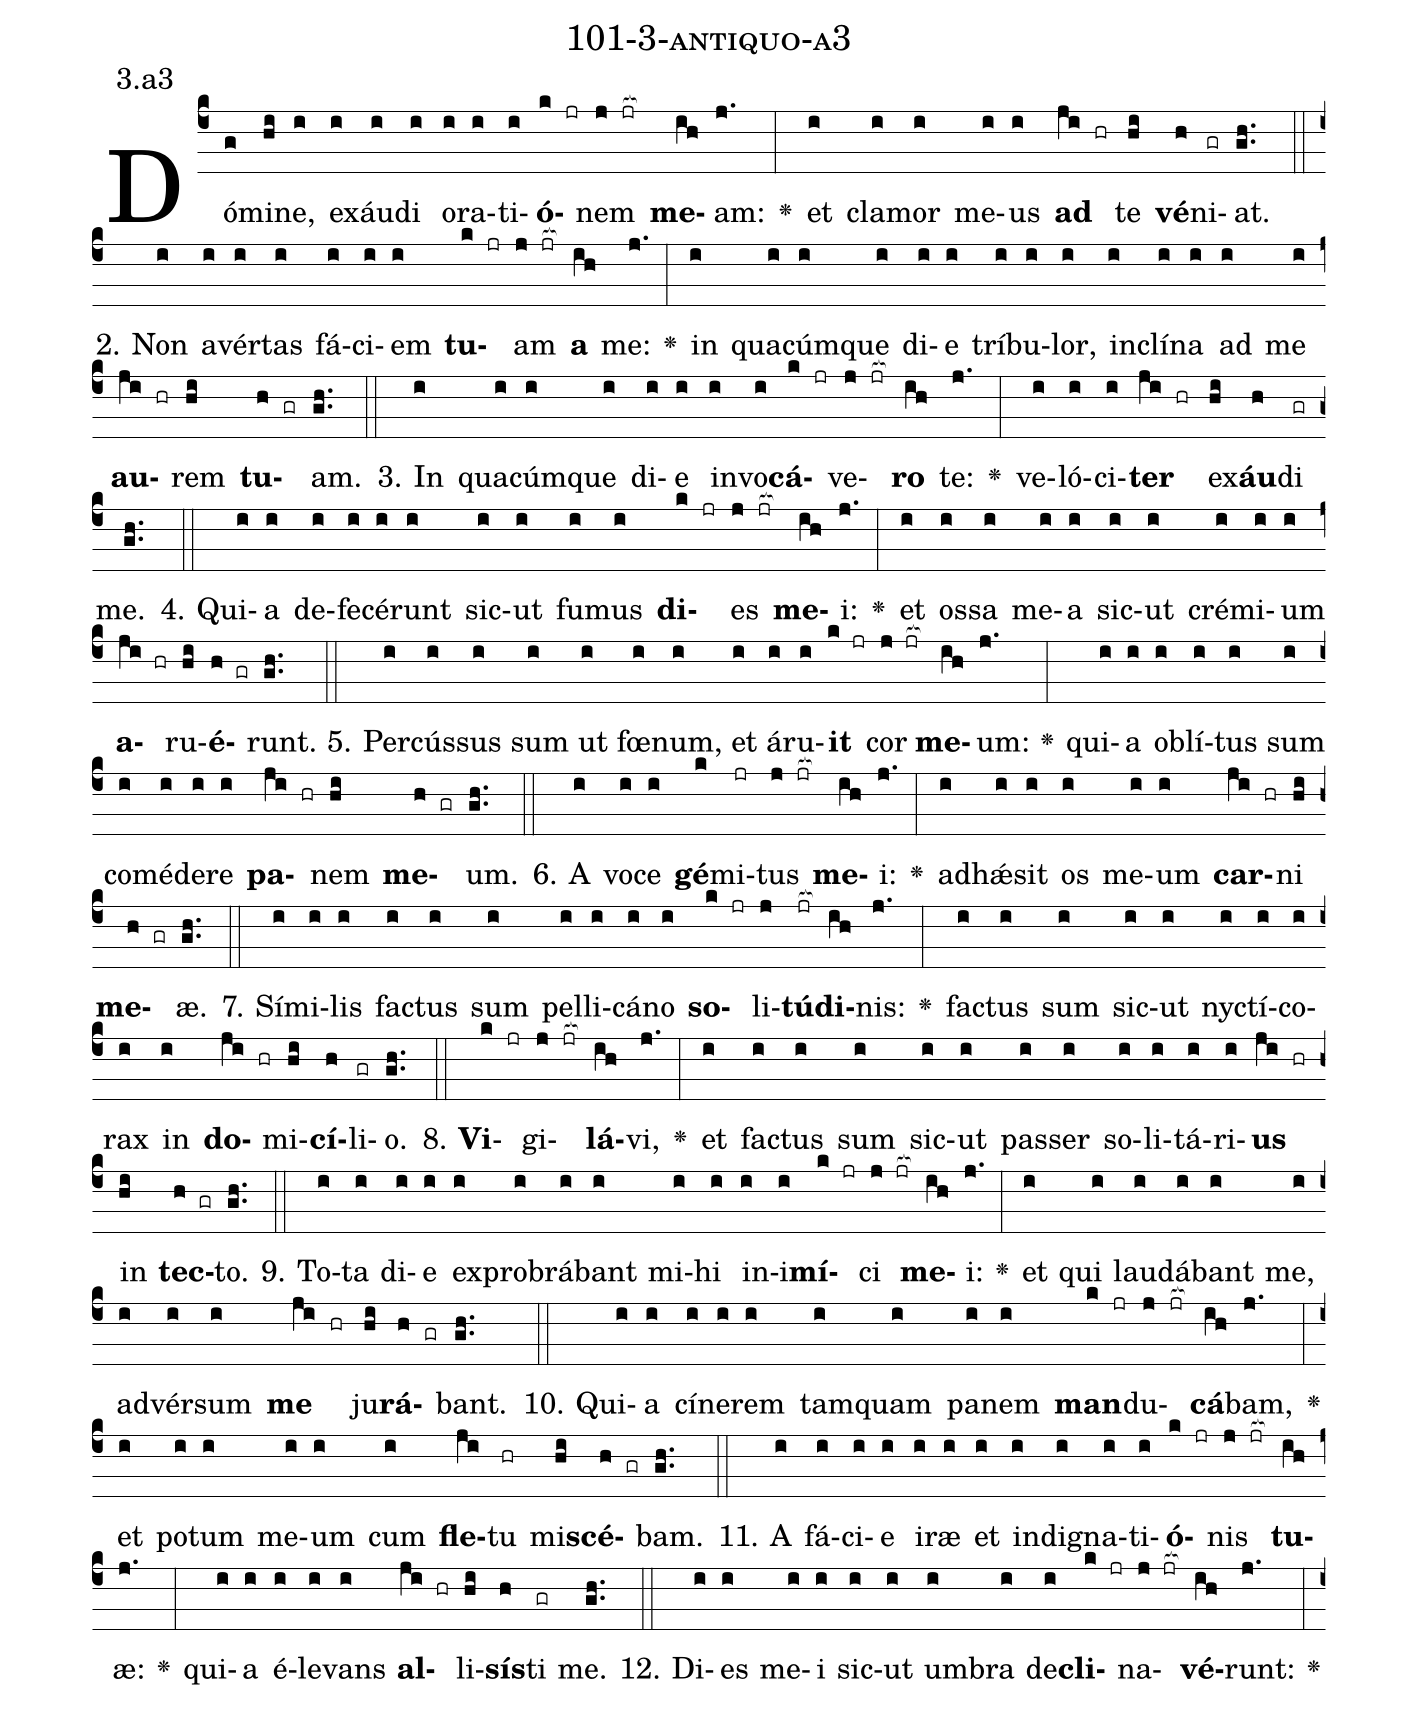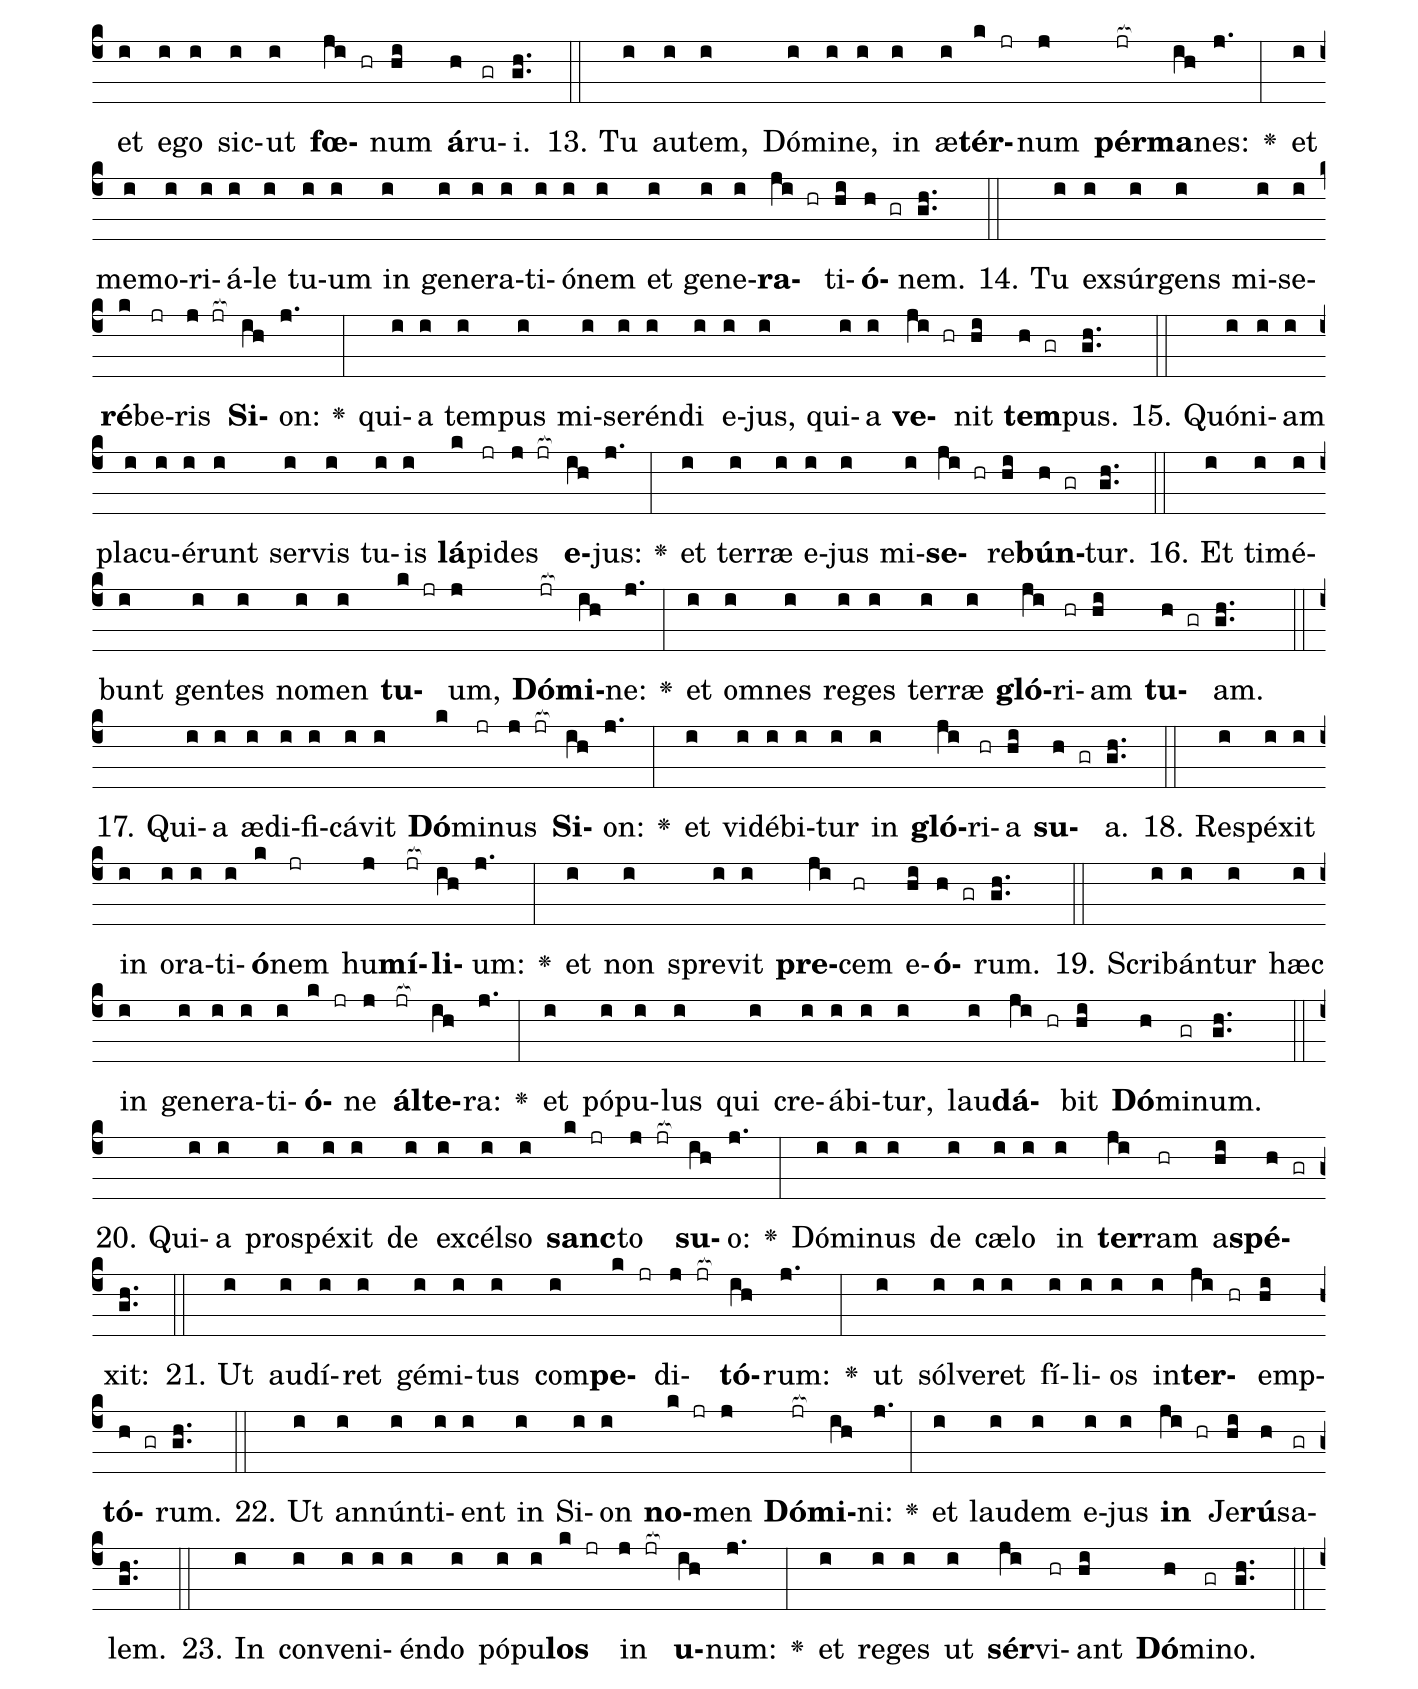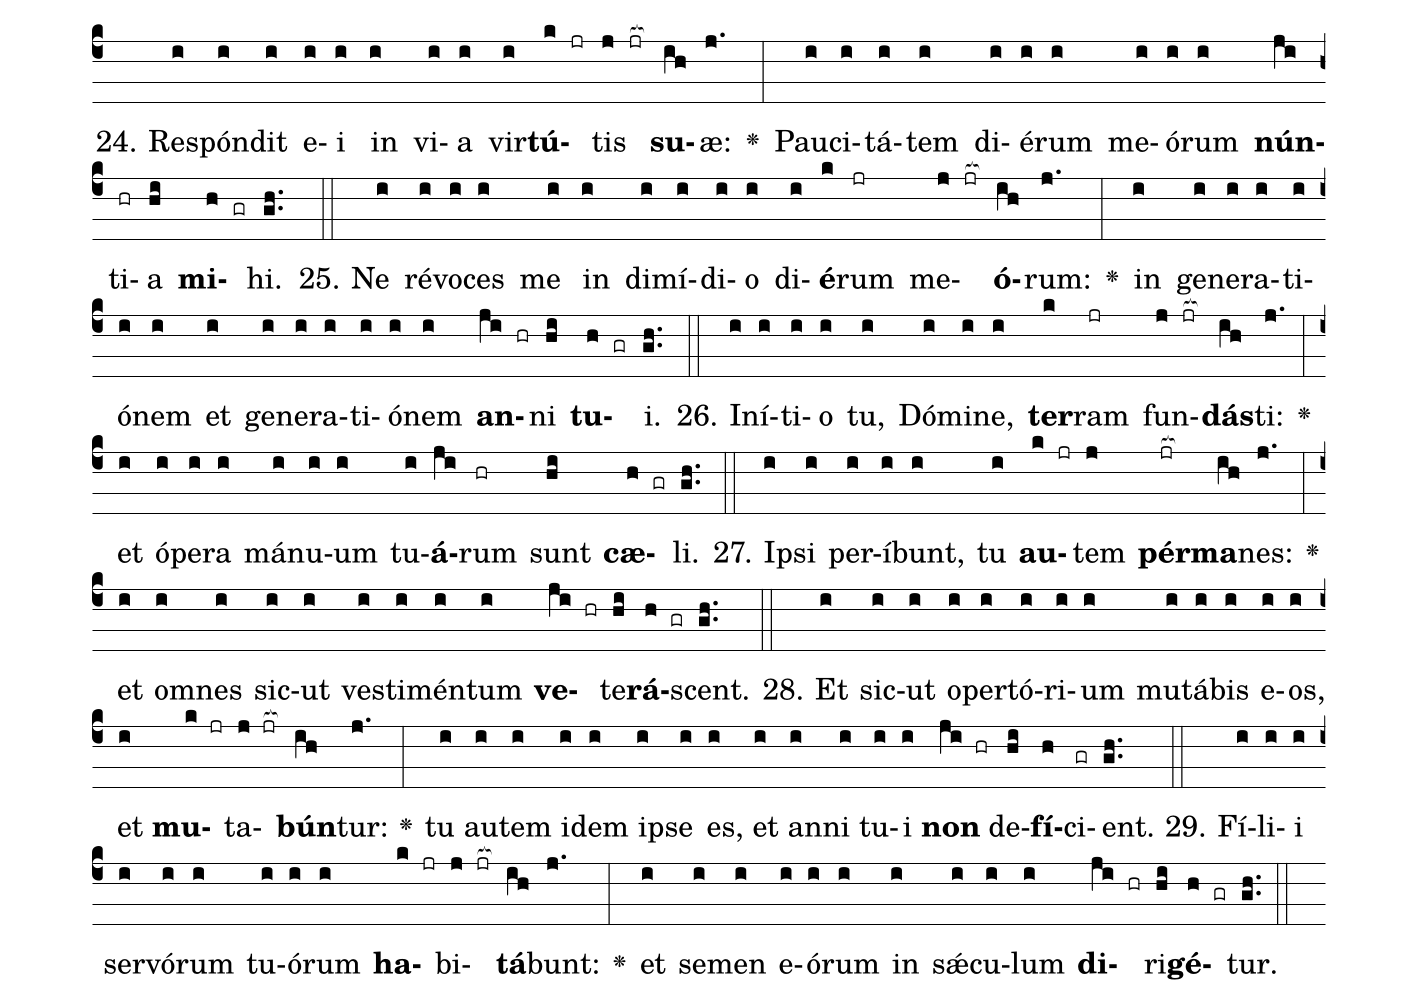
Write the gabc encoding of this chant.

name: 101-3-antiquo-a3;
annotation: 3.a3;
%%
(c4)Dó(g)mi(hi)ne,(i) ex(i)áu(i)di(i) o(i)ra(i)ti(i)<b>ó</b>(k jr)nem(j jr[ocb:1{]) <b>me</b>(ih[ocb:0}])am:(j.) <v>\greheightstar</v>(:) et(i) cla(i)mor(i) me(i)us(i) <b>ad</b>(ji hr) te(hi) <b>vé</b>(h)ni(gr)at.(gh..) (::)
2. Non(i) a(i)vér(i)tas(i) fá(i)ci(i)em(i) <b>tu</b>(k jr)am(j jr[ocb:1{]) <b>a</b>(ih[ocb:0}]) me:(j.) <v>\greheightstar</v>(:) in(i) qua(i)cúm(i)que(i) di(i)e(i) trí(i)bu(i)lor,(i) in(i)clí(i)na(i) ad(i) me(i) <b>au</b>(ji hr)rem(hi) <b>tu</b>(h gr)am.(gh..) (::)
3. In(i) qua(i)cúm(i)que(i) di(i)e(i) in(i)vo(i)<b>cá</b>(k jr)ve(j jr[ocb:1{])<b>ro</b>(ih[ocb:0}]) te:(j.) <v>\greheightstar</v>(:) ve(i)ló(i)ci(i)<b>ter</b>(ji hr) ex(hi)<b>áu</b>(h)di(gr) me.(gh..) (::)
4. Qui(i)a(i) de(i)fe(i)cé(i)runt(i) sic(i)ut(i) fu(i)mus(i) <b>di</b>(k jr)es(j jr[ocb:1{]) <b>me</b>(ih[ocb:0}])i:(j.) <v>\greheightstar</v>(:) et(i) os(i)sa(i) me(i)a(i) sic(i)ut(i) cré(i)mi(i)um(i) <b>a</b>(ji hr)ru(hi)<b>é</b>(h gr)runt.(gh..) (::)
5. Per(i)cús(i)sus(i) sum(i) ut(i) fœ(i)num,(i) et(i) á(i)ru(i)<b>it</b>(k jr) cor(j jr[ocb:1{]) <b>me</b>(ih[ocb:0}])um:(j.) <v>\greheightstar</v>(:) qui(i)a(i) ob(i)lí(i)tus(i) sum(i) com(i)é(i)de(i)re(i) <b>pa</b>(ji hr)nem(hi) <b>me</b>(h gr)um.(gh..) (::)
6. A(i) vo(i)ce(i) <b>gé</b>(k)mi(jr)tus(j jr[ocb:1{]) <b>me</b>(ih[ocb:0}])i:(j.) <v>\greheightstar</v>(:) ad(i)hǽ(i)sit(i) os(i) me(i)um(i) <b>car</b>(ji hr)ni(hi) <b>me</b>(h gr)æ.(gh..) (::)
7. Sí(i)mi(i)lis(i) fac(i)tus(i) sum(i) pel(i)li(i)cá(i)no(i) <b>so</b>(k jr)li(j)<b>tú</b>(jr[ocb:1{])<b>di</b>(ih[ocb:0}])nis:(j.) <v>\greheightstar</v>(:) fac(i)tus(i) sum(i) sic(i)ut(i) nyc(i)tí(i)co(i)rax(i) in(i) <b>do</b>(ji hr)mi(hi)<b>cí</b>(h)li(gr)o.(gh..) (::)
8. <b>Vi</b>(k jr)gi(j jr[ocb:1{])<b>lá</b>(ih[ocb:0}])vi,(j.) <v>\greheightstar</v>(:) et(i) fac(i)tus(i) sum(i) sic(i)ut(i) pas(i)ser(i) so(i)li(i)tá(i)ri(i)<b>us</b>(ji hr) in(hi) <b>tec</b>(h gr)to.(gh..) (::)
9. To(i)ta(i) di(i)e(i) ex(i)pro(i)brá(i)bant(i) mi(i)hi(i) in(i)i(i)<b>mí</b>(k jr)ci(j jr[ocb:1{]) <b>me</b>(ih[ocb:0}])i:(j.) <v>\greheightstar</v>(:) et(i) qui(i) lau(i)dá(i)bant(i) me,(i) ad(i)vér(i)sum(i) <b>me</b>(ji hr) ju(hi)<b>rá</b>(h gr)bant.(gh..) (::)
10. Qui(i)a(i) cí(i)ne(i)rem(i) tam(i)quam(i) pa(i)nem(i) <b>man</b>(k jr)du(j jr[ocb:1{])<b>cá</b>(ih[ocb:0}])bam,(j.) <v>\greheightstar</v>(:) et(i) po(i)tum(i) me(i)um(i) cum(i) <b>fle</b>(ji)tu(hr) mi(hi)<b>scé</b>(h gr)bam.(gh..) (::)
11. A(i) fá(i)ci(i)e(i) i(i)ræ(i) et(i) in(i)di(i)gna(i)ti(i)<b>ó</b>(k jr)nis(j jr[ocb:1{]) <b>tu</b>(ih[ocb:0}])æ:(j.) <v>\greheightstar</v>(:) qui(i)a(i) é(i)le(i)vans(i) <b>al</b>(ji hr)li(hi)<b>sís</b>(h)ti(gr) me.(gh..) (::)
12. Di(i)es(i) me(i)i(i) sic(i)ut(i) um(i)bra(i) de(i)<b>cli</b>(k jr)na(j jr[ocb:1{])<b>vé</b>(ih[ocb:0}])runt:(j.) <v>\greheightstar</v>(:) et(i) e(i)go(i) sic(i)ut(i) <b>fœ</b>(ji hr)num(hi) <b>á</b>(h)ru(gr)i.(gh..) (::)
13. Tu(i) au(i)tem,(i) Dó(i)mi(i)ne,(i) in(i) æ(i)<b>tér</b>(k jr)num(j) <b>pér</b>(jr[ocb:1{])<b>ma</b>(ih[ocb:0}])nes:(j.) <v>\greheightstar</v>(:) et(i) me(i)mo(i)ri(i)á(i)le(i) tu(i)um(i) in(i) ge(i)ne(i)ra(i)ti(i)ó(i)nem(i) et(i) ge(i)ne(i)<b>ra</b>(ji hr)ti(hi)<b>ó</b>(h gr)nem.(gh..) (::)
14. Tu(i) ex(i)súr(i)gens(i) mi(i)se(i)<b>ré</b>(k)be(jr)ris(j jr[ocb:1{]) <b>Si</b>(ih[ocb:0}])on:(j.) <v>\greheightstar</v>(:) qui(i)a(i) tem(i)pus(i) mi(i)se(i)rén(i)di(i) e(i)jus,(i) qui(i)a(i) <b>ve</b>(ji hr)nit(hi) <b>tem</b>(h gr)pus.(gh..) (::)
15. Quón(i)i(i)am(i) pla(i)cu(i)é(i)runt(i) ser(i)vis(i) tu(i)is(i) <b>lá</b>(k)pi(jr)des(j jr[ocb:1{]) <b>e</b>(ih[ocb:0}])jus:(j.) <v>\greheightstar</v>(:) et(i) ter(i)ræ(i) e(i)jus(i) mi(i)<b>se</b>(ji hr)re(hi)<b>bún</b>(h gr)tur.(gh..) (::)
16. Et(i) ti(i)mé(i)bunt(i) gen(i)tes(i) no(i)men(i) <b>tu</b>(k jr)um,(j) <b>Dó</b>(jr[ocb:1{])<b>mi</b>(ih[ocb:0}])ne:(j.) <v>\greheightstar</v>(:) et(i) om(i)nes(i) re(i)ges(i) ter(i)ræ(i) <b>gló</b>(ji)ri(hr)am(hi) <b>tu</b>(h gr)am.(gh..) (::)
17. Qui(i)a(i) æ(i)di(i)fi(i)cá(i)vit(i) <b>Dó</b>(k)mi(jr)nus(j jr[ocb:1{]) <b>Si</b>(ih[ocb:0}])on:(j.) <v>\greheightstar</v>(:) et(i) vi(i)dé(i)bi(i)tur(i) in(i) <b>gló</b>(ji)ri(hr)a(hi) <b>su</b>(h gr)a.(gh..) (::)
18. Re(i)spé(i)xit(i) in(i) o(i)ra(i)ti(i)<b>ó</b>(k)nem(jr) hu(j)<b>mí</b>(jr[ocb:1{])<b>li</b>(ih[ocb:0}])um:(j.) <v>\greheightstar</v>(:) et(i) non(i) spre(i)vit(i) <b>pre</b>(ji)cem(hr) e(hi)<b>ó</b>(h gr)rum.(gh..) (::)
19. Scri(i)bán(i)tur(i) hæc(i) in(i) ge(i)ne(i)ra(i)ti(i)<b>ó</b>(k jr)ne(j) <b>ál</b>(jr[ocb:1{])<b>te</b>(ih[ocb:0}])ra:(j.) <v>\greheightstar</v>(:) et(i) pó(i)pu(i)lus(i) qui(i) cre(i)á(i)bi(i)tur,(i) lau(i)<b>dá</b>(ji hr)bit(hi) <b>Dó</b>(h)mi(gr)num.(gh..) (::)
20. Qui(i)a(i) pro(i)spé(i)xit(i) de(i) ex(i)cél(i)so(i) <b>sanc</b>(k jr)to(j jr[ocb:1{]) <b>su</b>(ih[ocb:0}])o:(j.) <v>\greheightstar</v>(:) Dó(i)mi(i)nus(i) de(i) cæ(i)lo(i) in(i) <b>ter</b>(ji)ram(hr) a(hi)<b>spé</b>(h gr)xit:(gh..) (::)
21. Ut(i) au(i)dí(i)ret(i) gé(i)mi(i)tus(i) com(i)<b>pe</b>(k jr)di(j jr[ocb:1{])<b>tó</b>(ih[ocb:0}])rum:(j.) <v>\greheightstar</v>(:) ut(i) sól(i)ve(i)ret(i) fí(i)li(i)os(i) in(i)<b>ter</b>(ji hr)emp(hi)<b>tó</b>(h gr)rum.(gh..) (::)
22. Ut(i) an(i)nún(i)ti(i)ent(i) in(i) Si(i)on(i) <b>no</b>(k jr)men(j) <b>Dó</b>(jr[ocb:1{])<b>mi</b>(ih[ocb:0}])ni:(j.) <v>\greheightstar</v>(:) et(i) lau(i)dem(i) e(i)jus(i) <b>in</b>(ji hr) Je(hi)<b>rú</b>(h)sa(gr)lem.(gh..) (::)
23. In(i) con(i)ve(i)ni(i)én(i)do(i) pó(i)pu(i)<b>los</b>(k jr) in(j jr[ocb:1{]) <b>u</b>(ih[ocb:0}])num:(j.) <v>\greheightstar</v>(:) et(i) re(i)ges(i) ut(i) <b>sér</b>(ji)vi(hr)ant(hi) <b>Dó</b>(h)mi(gr)no.(gh..) (::)
24. Re(i)spón(i)dit(i) e(i)i(i) in(i) vi(i)a(i) vir(i)<b>tú</b>(k jr)tis(j jr[ocb:1{]) <b>su</b>(ih[ocb:0}])æ:(j.) <v>\greheightstar</v>(:) Pau(i)ci(i)tá(i)tem(i) di(i)é(i)rum(i) me(i)ó(i)rum(i) <b>nún</b>(ji)ti(hr)a(hi) <b>mi</b>(h gr)hi.(gh..) (::)
25. Ne(i) ré(i)vo(i)ces(i) me(i) in(i) di(i)mí(i)di(i)o(i) di(i)<b>é</b>(k)rum(jr) me(j jr[ocb:1{])<b>ó</b>(ih[ocb:0}])rum:(j.) <v>\greheightstar</v>(:) in(i) ge(i)ne(i)ra(i)ti(i)ó(i)nem(i) et(i) ge(i)ne(i)ra(i)ti(i)ó(i)nem(i) <b>an</b>(ji hr)ni(hi) <b>tu</b>(h gr)i.(gh..) (::)
26. In(i)í(i)ti(i)o(i) tu,(i) Dó(i)mi(i)ne,(i) <b>ter</b>(k)ram(jr) fun(j jr[ocb:1{])<b>dás</b>(ih[ocb:0}])ti:(j.) <v>\greheightstar</v>(:) et(i) ó(i)pe(i)ra(i) má(i)nu(i)um(i) tu(i)<b>á</b>(ji)rum(hr) sunt(hi) <b>cæ</b>(h gr)li.(gh..) (::)
27. Ip(i)si(i) per(i)í(i)bunt,(i) tu(i) <b>au</b>(k jr)tem(j) <b>pér</b>(jr[ocb:1{])<b>ma</b>(ih[ocb:0}])nes:(j.) <v>\greheightstar</v>(:) et(i) om(i)nes(i) sic(i)ut(i) ves(i)ti(i)mén(i)tum(i) <b>ve</b>(ji hr)te(hi)<b>rá</b>(h gr)scent.(gh..) (::)
28. Et(i) sic(i)ut(i) o(i)per(i)tó(i)ri(i)um(i) mu(i)tá(i)bis(i) e(i)os,(i) et(i) <b>mu</b>(k jr)ta(j jr[ocb:1{])<b>bún</b>(ih[ocb:0}])tur:(j.) <v>\greheightstar</v>(:) tu(i) au(i)tem(i) i(i)dem(i) ip(i)se(i) es,(i) et(i) an(i)ni(i) tu(i)i(i) <b>non</b>(ji hr) de(hi)<b>fí</b>(h)ci(gr)ent.(gh..) (::)
29. Fí(i)li(i)i(i) ser(i)vó(i)rum(i) tu(i)ó(i)rum(i) <b>ha</b>(k jr)bi(j jr[ocb:1{])<b>tá</b>(ih[ocb:0}])bunt:(j.) <v>\greheightstar</v>(:) et(i) se(i)men(i) e(i)ó(i)rum(i) in(i) sǽ(i)cu(i)lum(i) <b>di</b>(ji hr)ri(hi)<b>gé</b>(h gr)tur.(gh..) (::)
